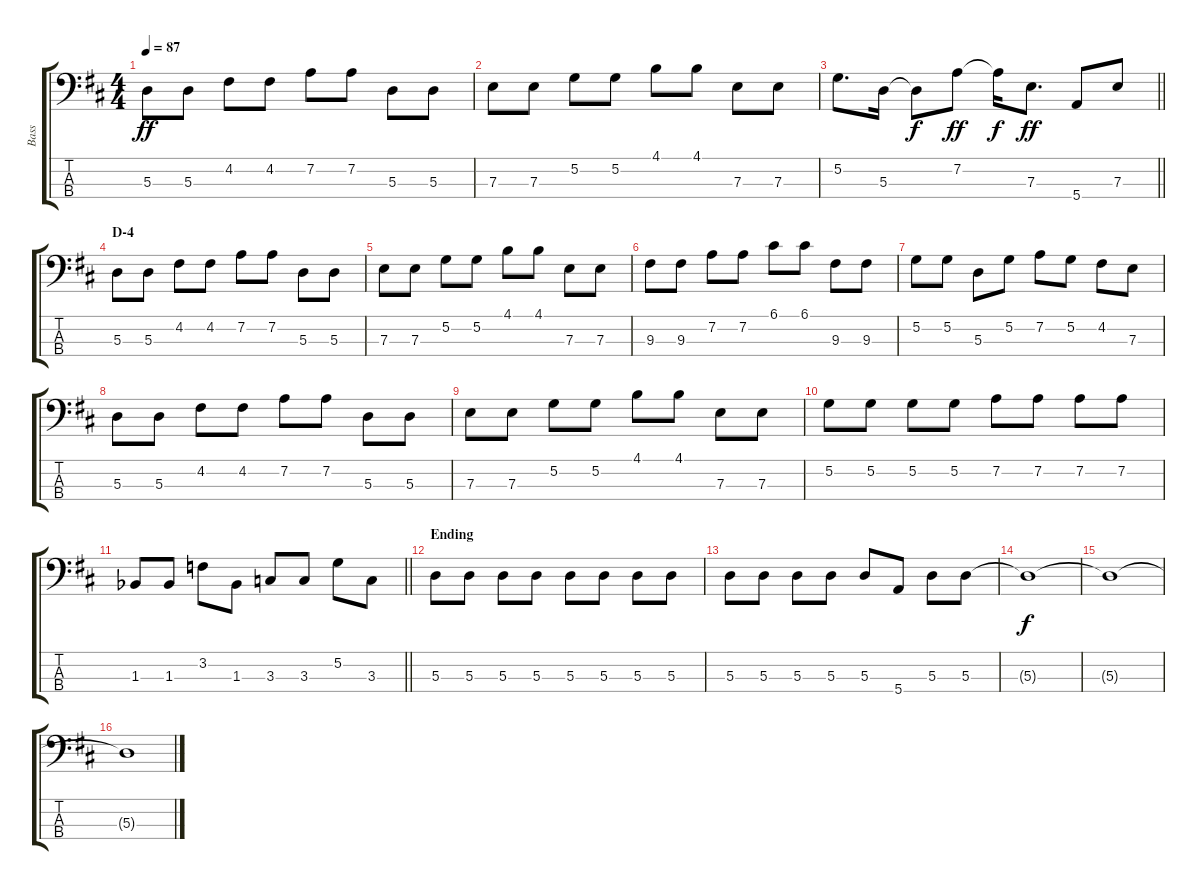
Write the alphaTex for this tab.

\track ("Bass" "Bass") {instrument electricbasspick}
\staff {score tabs}
\tuning (G2 D2 A1 E1) {hide}
\ts (4 4)
\tempo 87
\clef f4
\ks d
5.3.8{dy ff} 5.3.8 4.2.8 4.2.8 7.2.8 7.2.8 5.3.8 5.3.8 |
7.3.8 7.3.8 5.2.8 5.2.8 4.1.8 4.1.8 7.3.8 7.3.8 |
\barLineRight lightlight
5.2.8{d} 5.3.16 5.3{t}.8{dy f} 7.2.8{dy ff} 7.2{t}.16{dy f} 7.3.8{d dy ff} 5.4.8 7.3.8 |
\section ("" "D-4")
5.3.8 5.3.8 4.2.8 4.2.8 7.2.8 7.2.8 5.3.8 5.3.8 |
7.3.8 7.3.8 5.2.8 5.2.8 4.1.8 4.1.8 7.3.8 7.3.8 |
9.3.8 9.3.8 7.2.8 7.2.8 6.1.8 6.1.8 9.3.8 9.3.8 |
5.2.8 5.2.8 5.3.8 5.2.8 7.2.8 5.2.8 4.2.8 7.3.8 |
5.3.8 5.3.8 4.2.8 4.2.8 7.2.8 7.2.8 5.3.8 5.3.8 |
7.3.8 7.3.8 5.2.8 5.2.8 4.1.8 4.1.8 7.3.8 7.3.8 |
5.2.8 5.2.8 5.2.8 5.2.8 7.2.8 7.2.8 7.2.8 7.2.8 |
\barLineRight lightlight
1.3{acc b}.8 1.3{acc b}.8 3.2.8 1.3{acc b}.8 3.3.8 3.3.8 5.2.8 3.3.8 |
\section ("" "Ending")
5.3.8 5.3.8 5.3.8 5.3.8 5.3.8 5.3.8 5.3.8 5.3.8 |
5.3.8 5.3.8 5.3.8 5.3.8 5.3.8 5.4.8 5.3.8 5.3.8 |
5.3{t}.1{dy f} |
5.3{t}.1 |
5.3{t}.1
